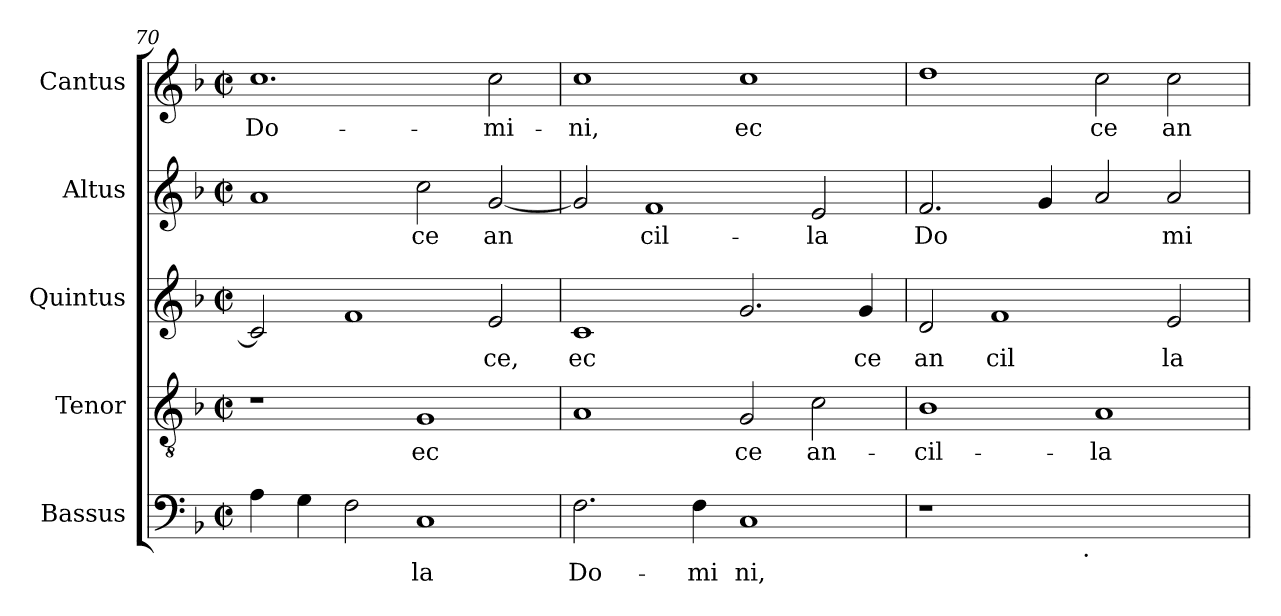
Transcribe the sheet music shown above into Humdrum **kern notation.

**kern	**text	**kern	**text	**kern	**text	**kern	**text	**kern	**text
*part5	*part5	*part4	*part4	*part3	*part3	*part2	*part2	*part1	*part1
*staff5	*staff5	*staff4	*staff4	*staff3	*staff3	*staff2	*staff2	*staff1	*staff1
*I"Bassus	*	*I"Tenor	*	*I"Quintus	*	*I"Altus	*	*I"Cantus	*
*clefF4	*	*clefGv2	*	*clefG2	*	*clefG2	*	*clefG2	*
*k[b-]	*	*k[b-]	*	*k[b-]	*	*k[b-]	*	*k[b-]	*
*F:	*	*F:	*	*F:	*	*F:	*	*F:	*
*M2/2	*	*M2/2	*	*M2/2	*	*M2/2	*	*M2/2	*
*met(c|)	*	*met(c|)	*	*met(c|)	*	*met(c|)	*	*met(c|)	*
=70	=70	=70	=70	=70	=70	=70	=70	=70	=70
!	!LO:LY:b:cj	!	!	!	!LO:LY:b	!	!LO:LY:b	!	!LO:LY:b:cj
4A\	.	1r	.	2c/]	.	1a	.	1.cc	Do-
!	!LO:LY:b:cj	!	!	!	!	!	!	!	!
4G\	.	.	.	.	.	.	.	.	.
!	!LO:LY:b:cj	!	!	!	!LO:LY:b	!	!	!	!
2F\	.	.	.	1f	.	.	.	.	.
!	!LO:LY:b:cj	!	!LO:LY:b:cj	!	!	!	!LO:LY:b	!	!
1C	la	1G	ec-	.	.	2cc\	ce	.	.
!	!	!	!	!	!LO:LY:b	!	!LO:LY:b	!	!LO:LY:b:cj
.	.	.	.	2e/	ce,	[>2g/	an	2cc\	-mi-
!!LO:PB:g=z
=71	=71	=71	=71	=71	=71	=71	=71	=71	=71
!	!LO:LY:b:cj	!	!LO:LY:b:cj	!	!LO:LY:b	!	!LO:LY:b	!	!LO:LY:b:cj
2.F\	Do-	1A	--	1c	ec	2g/]	.	1cc	-ni,
!	!	!	!	!	!	!	!LO:LY:b	!	!
.	.	.	.	.	.	1f	cil-	.	.
!	!LO:LY:b:cj	!	!	!	!	!	!	!	!
4F\	-mi	.	.	.	.	.	.	.	.
!	!LO:LY:b:cj	!	!LO:LY:b:cj	!	!LO:LY:b	!	!	!	!LO:LY:b:cj
1C	ni,	2G/	-ce	2.g/	.	.	.	1cc	ec
!	!	!	!LO:LY:b:cj	!	!	!	!LO:LY:b	!	!
.	.	2c\	an-	.	.	2e/	-la	.	.
!	!	!	!	!	!LO:LY:b	!	!	!	!
.	.	.	.	4g/	ce	.	.	.	.
=72	=72	=72	=72	=72	=72	=72	=72	=72	=72
!	!	!	!LO:LY:b:cj	!	!LO:LY:b	!	!LO:LY:b	!	!LO:LY:b:cj
*^	*	*	*	*	*	*	*	*	*
1r	2ryy	.	1B-	-cil-	2d/	an	2.f/	Do-	1dd	.
!	!	!	!	!	!	!LO:LY:b	!	!	!	!
.	4...ryy	.	.	.	1f	cil	.	.	.	.
!	!	!	!	!	!	!	!	!LO:LY:b	!	!
.	.	.	.	.	.	.	4g/	--	.	.
!	!LO:TX:b:t=.	!	!	!	!	!	!	!	!	!
.	1ryy	.	.	.	.	.	.	.	.	.
!	!	!	!	!LO:LY:b:cj	!	!	!	!LO:LY:b	!	!LO:LY:b:cj
1ryy	.	.	1A	-la	.	.	2a/	--	2cc\	ce
!	!	!	!	!	!	!LO:LY:b	!	!LO:LY:b	!	!LO:LY:b:cj
.	.	.	.	.	2e/	la	2a/	-mi-	2cc\	an
.	32ryy	.	.	.	.	.	.	.	.	.
*v	*v	*	*	*	*	*	*	*	*	*
=	=	=	=	=	=	=	=	=	=
*-	*-	*-	*-	*-	*-	*-	*-	*-	*-
